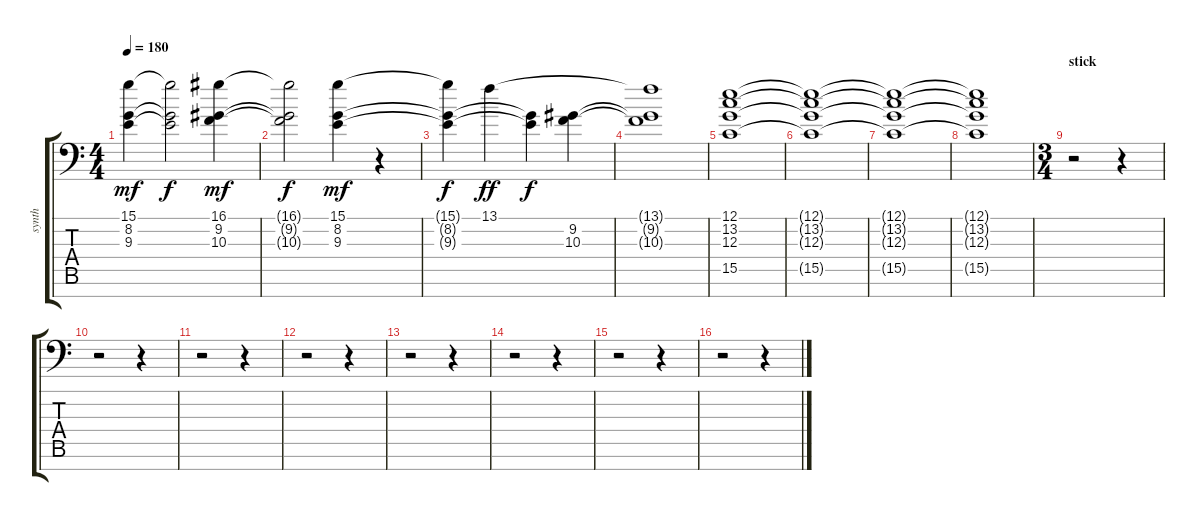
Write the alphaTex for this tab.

\track ("synth" "synth") {instrument synthstrings1}
\staff {score tabs}
\tuning (E4 B3 G3 D3 A2 E2 A1) {hide}
\ts (4 4)
\tempo 180
\clef f4
\ks c
(15.1 8.2 9.3).4{dy mf} (15.1{t} 8.2{t} 9.3{t}).2{dy f} (16.1 9.2 10.3).4{dy mf} |
(16.1{t} 9.2{t} 10.3{t}).2{dy f} (15.1 8.2 9.3).4{dy mf} r.4 |
(15.1{t} 8.2{t} 9.3{t}).4{dy f} 13.1.4{dy ff} (8.2{t} 9.3{t}).4{dy f} (9.2 10.3).4 |
(13.1{t} 9.2{t} 10.3{t}).1 |
(12.1 13.2 12.3 15.5).1 |
(12.1{t} 13.2{t} 12.3{t} 15.5{t}).1 |
(12.1{t} 13.2{t} 12.3{t} 15.5{t}).1 |
(12.1{t} 13.2{t} 12.3{t} 15.5{t}).1 |
\ts (3 4)
\section ("" "stick")
r.2 r.4 |
r.2 r.4 |
r.2 r.4 |
r.2 r.4 |
r.2 r.4 |
r.2 r.4 |
r.2 r.4 |
r.2 r.4
